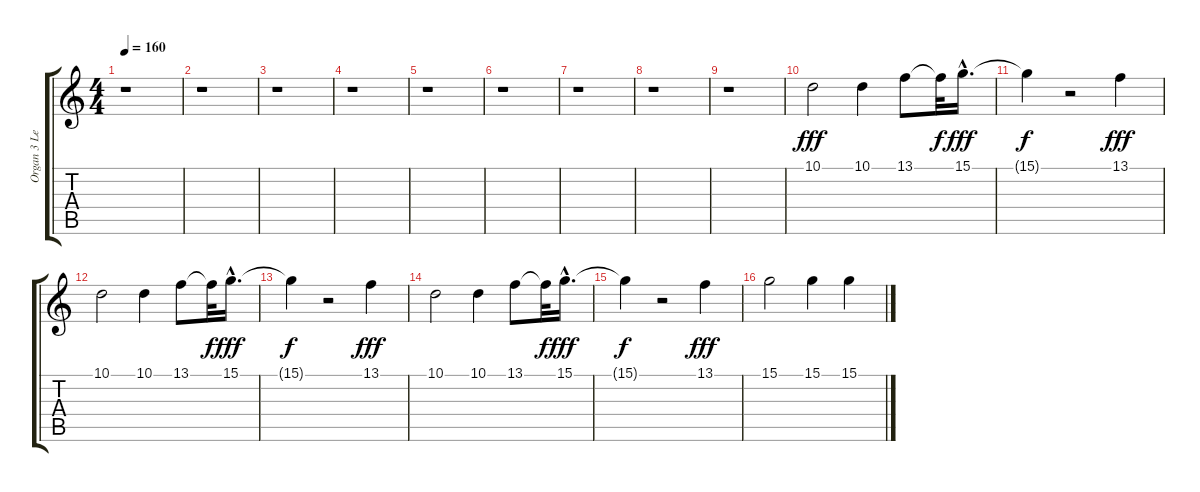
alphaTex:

\track ("Organ 3 Lead" "Organ 3 Le") {instrument rockorgan}
\staff {score tabs}
\tuning (E4 B3 G3 D3 A2 E2) {hide}
\ts (4 4)
\tempo 160
\clef g2
\ks c
r.1{dy fff instrument rockorgan} |
r.1 |
r.1 |
r.1 |
r.1 |
r.1 |
r.1 |
r.1 |
r.1 |
10.1.2 10.1.4 13.1.8 13.1{t}.32{dy f} 15.1{hac}.16{d dy fff} |
15.1{t}.4{dy f} r.2 13.1.4{dy fff} |
10.1.2 10.1.4 13.1.8 13.1{t}.32{dy f} 15.1{hac}.16{d dy fff} |
15.1{t}.4{dy f} r.2 13.1.4{dy fff} |
10.1.2 10.1.4 13.1.8 13.1{t}.32{dy f} 15.1{hac}.16{d dy fff} |
15.1{t}.4{dy f} r.2 13.1.4{dy fff} |
15.1.2 15.1.4 15.1.4
